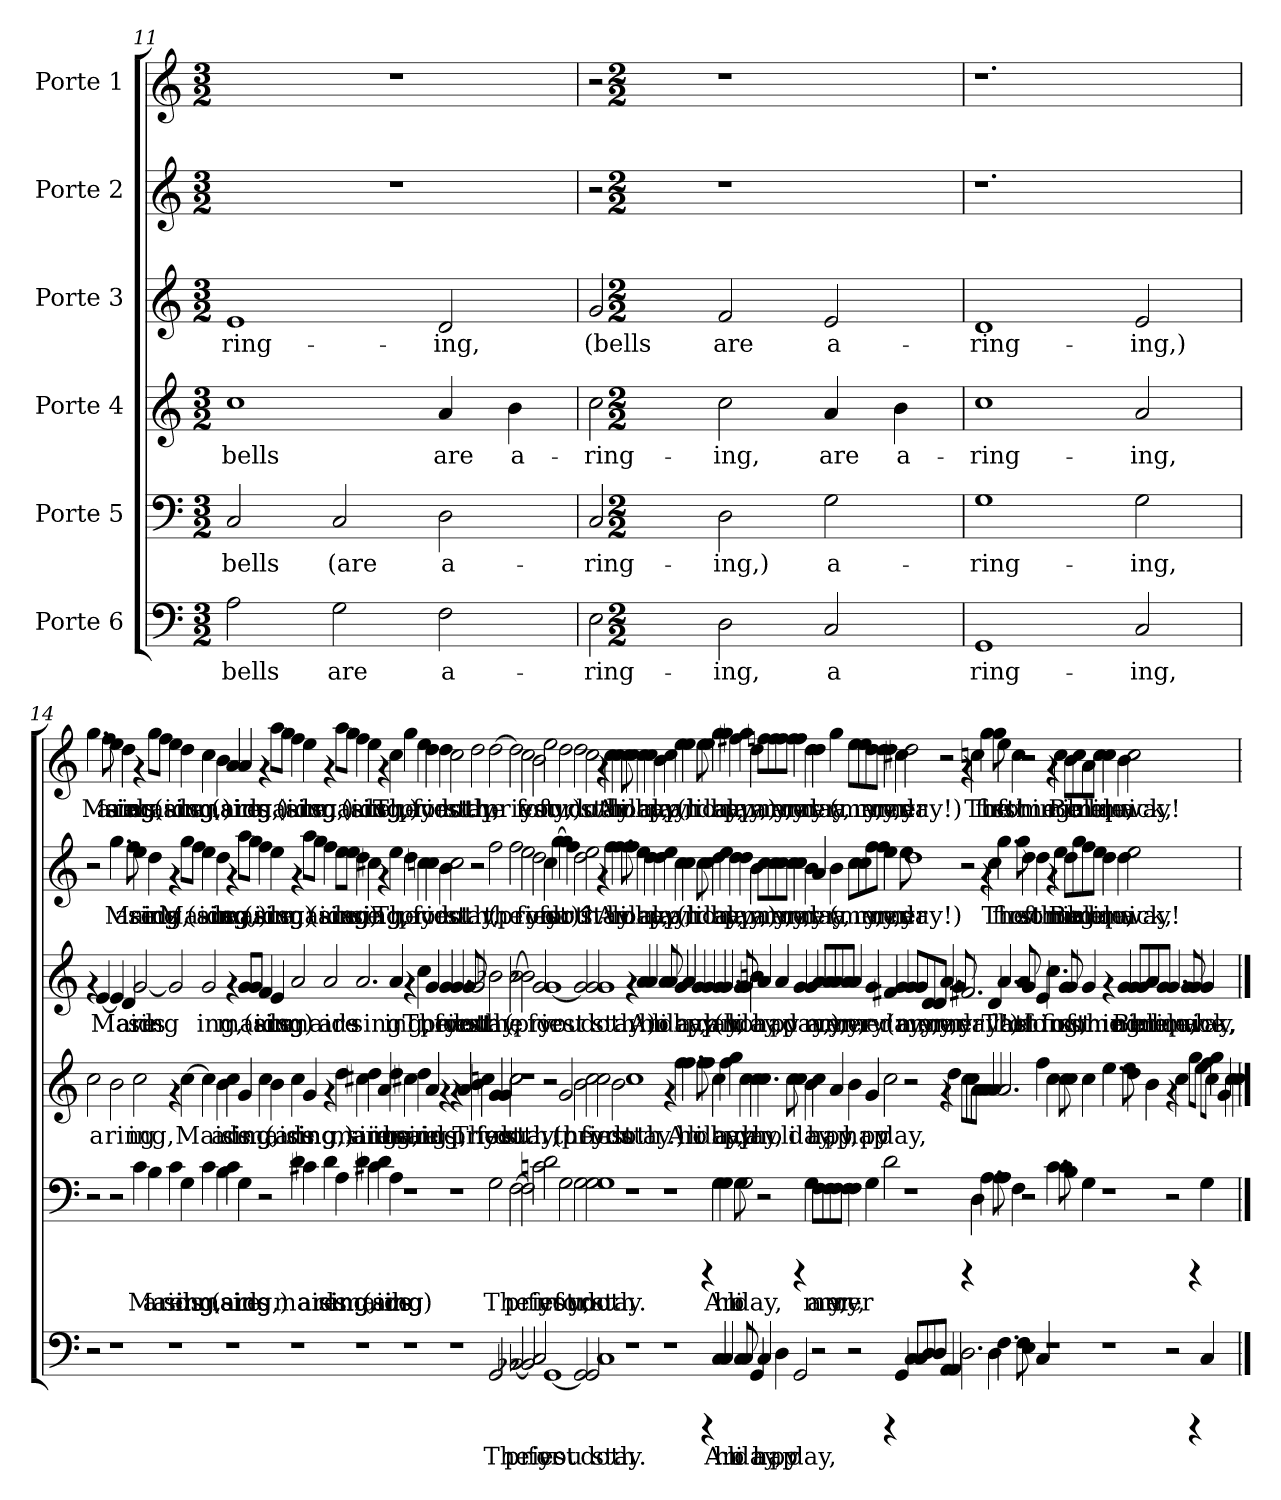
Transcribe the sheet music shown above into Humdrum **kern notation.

**kern	**text	**kern	**text	**kern	**text	**kern	**text	**kern	**text	**kern	**text
*part6	*part6	*part5	*part5	*part4	*part4	*part3	*part3	*part2	*part2	*part1	*part1
*staff6	*staff6	*staff5	*staff5	*staff4	*staff4	*staff3	*staff3	*staff2	*staff2	*staff1	*staff1
*I"Porte 6	*	*I"Porte 5	*	*I"Porte 4	*	*I"Porte 3	*	*I"Porte 2	*	*I"Porte 1	*
!!LO:PB:g=z
*clefF4	*	*clefF4	*	*clefG2	*	*clefG2	*	*clefG2	*	*clefG2	*
*M3/2	*	*M3/2	*	*M3/2	*	*M3/2	*	*M3/2	*	*M3/2	*
=11	=11	=11	=11	=11	=11	=11	=11	=11	=11	=11	=11
!	!LO:LY:b:cj	!	!LO:LY:b:cj	!	!LO:LY:b:cj	!	!LO:LY:b:cj	!	!	!	!
2A\	bells	2C/	bells	1cc	bells	1e	-ring-	1.r	.	1.r	.
!	!LO:LY:b:cj	!	!LO:LY:b:cj	!	!	!	!	!	!	!	!
2G\	are	2C/	(are	.	.	.	.	.	.	.	.
!	!LO:LY:b:cj	!	!LO:LY:b:cj	!	!LO:LY:b:cj	!	!LO:LY:b:cj	!	!	!	!
2F\	a-	2D\	a-	4a/	are	2d/	-ing,	.	.	.	.
!	!	!	!	!	!LO:LY:b:cj	!	!	!	!	!	!
.	.	.	.	4b\	a-	.	.	.	.	.	.
=12	=12	=12	=12	=12	=12	=12	=12	=12	=12	=12	=12
!	!LO:LY:b:cj	!	!LO:LY:b:cj	!	!LO:LY:b:cj	!	!LO:LY:b:cj	!	!	!	!
2E\	-ring-	2C/	-ring-	2cc\	-ring-	2g/	(bells	2r	.	2r	.
*M2/2	*	*M2/2	*	*M2/2	*	*M2/2	*	*M2/2	*	*M2/2	*
!	!LO:LY:b:cj	!	!LO:LY:b:cj	!	!LO:LY:b:cj	!	!LO:LY:b:cj	!	!	!	!
2D\	-ing,	2D\	-ing,)	2cc\	-ing,	2f/	are	1r	.	1r	.
!	!LO:LY:b:cj	!	!LO:LY:b:cj	!	!LO:LY:b:cj	!	!LO:LY:b:cj	!	!	!	!
2C/	a	2G\	a-	4a/	are	2e/	a-	.	.	.	.
!	!	!	!	!	!LO:LY:b:cj	!	!	!	!	!	!
.	.	.	.	4b\	a-	.	.	.	.	.	.
!!LO:LB:g=z
=13	=13	=13	=13	=13	=13	=13	=13	=13	=13	=13	=13
!	!LO:LY:b:cj	!	!LO:LY:b:cj	!	!LO:LY:b:cj	!	!LO:LY:b:cj	!	!	!	!
1GG	ring-	1G	-ring-	1cc	-ring-	1d	-ring-	1.r	.	1.r	.
!	!LO:LY:b:cj	!	!LO:LY:b:cj	!	!LO:LY:b:cj	!	!LO:LY:b:cj	!	!	!	!
2C/	-ing,	2G\	-ing,	2a/	-ing,	2e/	-ing,)	.	.	.	.
!!LO:LB:g=z
=14	=14	=14	=14	=14	=14	=14	=14	=14	=14	=14	=14
!	!	!	!	!	!LO:LY:b:cj	!	!	!	!	!	!LO:LY:b:cj
2r	.	2r	.	2cc\	a-	4rf	.	2r	.	4.gg\	Maids
!	!	!	!	!	!	!	!LO:LY:b:cj	!	!	!	!
.	.	.	.	.	.	[<4e/	Maids	.	.	.	.
!	!	!	!	!	!	!	!	!	!	!	!LO:LY:b:cj
.	.	.	.	.	.	.	.	.	.	8ff\	are
!	!	!	!	!	!LO:LY:a:cj	!	!LO:LY:a:cj	!	!LO:LY:b:cj	!	!LO:LY:a:cj
1r	.	2r	.	2b\	-ring-	4e/]	.	4.gg\	Maids	4ee\	sing-
!	!	!	!	!	!	!	!LO:LY:a:cj	!	!	!	!LO:LY:a:cj
.	.	.	.	.	.	4d/	are	.	.	4dd\	-ing,
!	!	!	!	!	!	!	!	!	!LO:LY:b:cj	!	!
.	.	.	.	.	.	.	.	8ff\	are	.	.
!	!	!	!LO:LY:b:cj	!	!LO:LY:a:cj	!	!LO:LY:a:cj	!	!LO:LY:b:cj	!	!
.	.	4c\	Maids	2cc\	-ing,	[<2g/	sing-	4ee\	sing-	4rf	.
!	!	!	!LO:LY:b:cj	!	!	!	!	!	!LO:LY:b:cj	!	!LO:LY:a:cj
.	.	4B\	are	.	.	.	.	4dd\	-ing,	8gg\L	maids
!	!	!	!	!	!	!	!	!	!	!	!LO:LY:a:cj
.	.	.	.	.	.	.	.	.	.	8ff\J	(are
!	!	!	!LO:LY:b:cj	!	!	!	!LO:LY:a:cj	!	!	!	!LO:LY:a:cj
1r	.	4c\	sing-	4rf	.	2g/]	-	4rf	.	4ee\	sing-
!	!	!	!LO:LY:b:cj	!	!LO:LY:a:cj	!	!	!	!LO:LY:b:cj	!	!LO:LY:a:cj
.	.	4G\	-ing,	[>4cc\	Maids	.	.	8gg\L	Maids	4dd\	-ing,)
!	!	!	!	!	!	!	!	!	!LO:LY:b:cj	!	!
.	.	.	.	.	.	.	.	8ff\J	(are	.	.
!	!	!	!LO:LY:b:cj	!	!LO:LY:a:cj	!	!LO:LY:a:cj	!	!LO:LY:b:cj	!	!LO:LY:a:cj
.	.	4c\	maids	4cc\]	.	2g/	ing,	4ee\	sing-	4cc\	maids
!	!	!	!LO:LY:b:cj	!	!LO:LY:a:cj	!	!	!	!LO:LY:b:cj	!	!LO:LY:a:cj
.	.	4B\	(are	4b\	are	.	.	4dd\	-ing,)	4b\	(are
!	!	!	!LO:LY:b:cj	!	!LO:LY:b:cj	!	!	!	!	!	!LO:LY:b:cj
1r	.	4c\	sing-	4cc\	sing-	4rf	.	4rf	.	4a/	sing-
!	!	!	!LO:LY:b:cj	!	!LO:LY:b:cj	!	!LO:LY:b:cj	!	!LO:LY:b:cj	!	!LO:LY:b:cj
.	.	4G\	-ing,)	4g/	-ing,	8g/L	maids	8aa\L	maids	4a/	-ing,)
!	!	!	!	!	!	!	!LO:LY:b:cj	!	!LO:LY:b:cj	!	!
.	.	.	.	.	.	8g/J	(are	8gg\J	(are	.	.
!	!	!	!	!	!LO:LY:b:cj	!	!LO:LY:b:cj	!	!LO:LY:b:cj	!	!
.	.	2r	.	4cc\	maids	4f/	sing-	4ff\	sing-	4rf	.
!	!	!	!	!	!LO:LY:b:cj	!	!LO:LY:b:cj	!	!LO:LY:b:cj	!	!LO:LY:b:cj
.	.	.	.	4b\	(are	4e/	-ing)	4ee\	-ing)	8aa\L	maids
!	!	!	!	!	!	!	!	!	!	!	!LO:LY:b:cj
.	.	.	.	.	.	.	.	.	.	8gg\J	(are
!	!	!	!LO:LY:b:cj	!	!LO:LY:a:cj	!	!LO:LY:a:cj	!	!	!	!LO:LY:a:cj
1r	.	4d\	maids	4cc\	sing-	2a/	maids	4rf	.	4ff\	sing-
!	!	!	!LO:LY:b:cj	!	!LO:LY:a:cj	!	!	!	!LO:LY:b:cj	!	!LO:LY:a:cj
.	.	4c#X\	are	4g/	-ing,)	.	.	8aa\L	maids	4ee\	-ing,)
!	!	!	!	!	!	!	!	!	!LO:LY:b:cj	!	!
.	.	.	.	.	.	.	.	8gg\J	(are	.	.
!	!	!	!LO:LY:b:cj	!	!	!	!LO:LY:a:cj	!	!LO:LY:b:cj	!	!
.	.	4d\	sing-	4rf	.	2a/	are	4ff\	sing-	4rf	.
!	!	!	!LO:LY:b:cj	!	!LO:LY:a:cj	!	!	!	!LO:LY:b:cj	!	!LO:LY:a:cj
.	.	4A\	-ing,	4dd\	maids	.	.	8ee\L	-ing)	8aa\L	maids
!	!	!	!	!	!	!	!	!	!LO:LY:b:cj	!	!LO:LY:a:cj
.	.	.	.	.	.	.	.	8ee\J	are	8gg\J	(are
!	!	!	!LO:LY:b:cj	!	!LO:LY:a:cj	!	!LO:LY:a:cj	!	!LO:LY:b:cj	!	!LO:LY:a:cj
1r	.	4d\	maids	4cc#X\	are	2.a/	sing-	4dd\	sing-	4ff\	sing-
!	!	!	!LO:LY:b:cj	!	!LO:LY:a:cj	!	!	!	!LO:LY:b:cj	!	!LO:LY:a:cj
.	.	4c#X\	(are	4dd\	sing-	.	.	4cc#X\	-ing,	4ee\	-ing,)
!	!	!	!LO:LY:b:cj	!	!LO:LY:a:cj	!	!	!	!	!	!
.	.	4d\	sing-	4a/	-ing,	.	.	4rf	.	4rf	.
!	!	!	!LO:LY:b:cj	!	!LO:LY:a:cj	!	!LO:LY:a:cj	!	!LO:LY:b:cj	!	!LO:LY:a:cj
.	.	4A\	-ing)	4dd\	maids	4a/	-ing,	4ee\	The	4cc\	The
!	!	!	!	!	!LO:LY:b:cj	!	!	!	!LO:LY:b:cj	!	!LO:LY:b:cj
1r	.	1r	.	4cc#X\	are	4rf	.	4dd\	priest	4gg\	priest
!	!	!	!	!	!LO:LY:b:cj	!	!LO:LY:b:cj	!	!LO:LY:b:cj	!	!LO:LY:b:cj
.	.	.	.	4dd\	sing-	4cc\	The	4cc\	for	4ee\	for
!	!	!	!	!	!LO:LY:b:cj	!	!LO:LY:b:cj	!	!LO:LY:b:cj	!	!LO:LY:b:cj
.	.	.	.	4a/	-ing,	4g/	priest	4cc\	you	4dd\	you
!	!	!	!	!	!	!	!LO:LY:b:cj	!	!LO:LY:b:cj	!	!LO:LY:b:cj
.	.	.	.	4rf	.	4g/	for	4b\	doth	4dd\	doth
!	!	!	!	!	!	!	!LO:LY:a:cj	!	!LO:LY:b:cj	!	!LO:LY:a:cj
1r	.	1r	.	4rf	.	4.g/	you	2cc\	stay,	2cc\	stay,
!	!	!	!	!	!LO:LY:a:cj	!	!	!	!	!	!
.	.	.	.	4a/	The	.	.	.	.	.	.
!	!	!	!	!	!	!	!LO:LY:a:cj	!	!	!	!
.	.	.	.	.	.	8g/	doth	.	.	.	.
!	!	!	!	!	!LO:LY:a:cj	!	!LO:LY:a:cj	!	!	!	!LO:LY:a:cj
.	.	.	.	4b\	priest	2g/	stay,	2r	.	2dd\	the
!	!	!	!	!	!LO:LY:a:cj	!	!	!	!	!	!
.	.	.	.	4cc\	for	.	.	.	.	.	.
!	!LO:LY:b:cj	!	!LO:LY:b:cj	!	!LO:LY:a:cj	!	!LO:LY:a:cj	!	!LO:LY:b:cj	!	!LO:LY:a:cj
2GG/	The	2G\	The	4g/	you	2b-X\	the	2ff\	the	[>2dd\	priest
!	!	!	!	!	!LO:LY:a:cj	!	!	!	!	!	!
.	.	.	.	4g/	doth	.	.	.	.	.	.
!	!LO:LY:b:cj	!	!LO:LY:b:cj	!	!LO:LY:a:cj	!	!LO:LY:a:cj	!	!LO:LY:b:cj	!	!LO:LY:a:cj
[<2BB-X/	priest	[>2F\	priest	2cc\	stay,	[>2b-\	(priest	2ff\	(priest	2dd\]	.
!	!LO:LY:b:cj	!	!LO:LY:b:cj	!	!	!	!LO:LY:b:cj	!	!LO:LY:b:cj	!	!LO:LY:b:cj
2BB-X/]	.	2F\]	.	1r	.	2b-X\]	.	2ee\	for	2cc\	for
!	!LO:LY:b:cj	!	!LO:LY:b:cj	!	!	!	!LO:LY:b:cj	!	!LO:LY:b:cj	!	!LO:LY:b:cj
2C/	for	2c\	fir	.	.	2g/	for	2dd\	you)	2b\	you,)
!	!LO:LY:b:cj	!	!LO:LY:b:cj	!	!	!	!LO:LY:a:cj	!	!LO:LY:b:cj	!	!LO:LY:a:cj
[<1GG	you	2d\	you,	2r	.	[<1g	you	4cc\	for	2ee\	for
!	!	!	!	!	!	!	!	!	!LO:LY:b:cj	!	!
.	.	.	.	.	.	.	.	[>4gg\	you	.	.
!	!	!	!LO:LY:b:cj	!	!LO:LY:a:cj	!	!	!	!LO:LY:b:cj	!	!LO:LY:a:cj
.	.	2G\	for	2g/	the	.	.	4gg\]	.	2dd\	you
!	!	!	!	!	!	!	!	!	!LO:LY:b:cj	!	!
.	.	.	.	.	.	.	.	4ff\	doth	.	.
!	!LO:LY:b:cj	!	!LO:LY:b:cj	!	!LO:LY:a:cj	!	!LO:LY:a:cj	!	!LO:LY:b:cj	!	!LO:LY:a:cj
2GG/]	.	2G\	you	2b\	(priest	2g/]	.	2dd\	^	2dd\	doth
!	!LO:LY:b:cj	!	!LO:LY:b:cj	!	!LO:LY:a:cj	!	!LO:LY:a:cj	!	!LO:LY:b:cj	!	!LO:LY:a:cj
2GG/	doth	2G\	doth	2cc\	for	2g/	doth	2ee\	stay.	2cc\	stay.
!	!LO:LY:b:cj	!	!LO:LY:b:cj	!	!LO:LY:a:cj	!	!LO:LY:a:cj	!	!	!	!
1C	stay.	1G	stay.	2cc\	you	1g	stay.)	4rf	.	4rf	.
!	!	!	!	!	!	!	!	!	!LO:LY:b:cj	!	!LO:LY:a:cj
.	.	.	.	.	.	.	.	4ff\	An	4cc\	An
!	!	!	!	!	!LO:LY:a:cj	!	!	!	!LO:LY:b:cj	!	!LO:LY:a:cj
.	.	.	.	2b\	doth	.	.	4.ff\	ho-	4.cc\	ho-
!	!	!	!	!	!	!	!	!	!LO:LY:b:cj	!	!LO:LY:a:cj
.	.	.	.	.	.	.	.	8ff\	-li-	8cc\	-li-
!	!	!	!	!	!LO:LY:a:cj	!	!	!	!LO:LY:b:cj	!	!LO:LY:a:cj
1r	.	1r	.	1cc	stay.)	4rf	.	4ff\	-day,	4cc\	-day,
!	!	!	!	!	!	!	!LO:LY:a:cj	!	!LO:LY:b:cj	!	!LO:LY:a:cj
.	.	.	.	.	.	4a/	An	4ee\	a	4cc\	a
!	!	!	!	!	!	!	!LO:LY:a:cj	!	!LO:LY:b:cj	!	!LO:LY:a:cj
.	.	.	.	.	.	4.a/	ho-	4dd\	hap-	4cc\	hap-
!	!	!	!	!	!	!	!	!	!LO:LY:b:cj	!	!LO:LY:a:cj
.	.	.	.	.	.	.	.	4dd\	-py	4b\	-py
!	!	!	!	!	!	!	!LO:LY:a:cj	!	!	!	!
.	.	.	.	.	.	8a/	-li-	.	.	.	.
!	!	!	!	!	!	!	!LO:LY:b:cj	!	!LO:LY:b:cj	!	!LO:LY:b:cj
1r	.	1r	.	4rf	.	4a/	-day,	4ee\	day,	4cc\	day,
!	!	!	!	!	!LO:LY:b:cj	!	!LO:LY:b:cj	!	!LO:LY:b:cj	!	!LO:LY:b:cj
.	.	.	.	4ff\	An	4g/	a	4cc\	an	4ee\	an
!	!	!	!	!	!LO:LY:b:cj	!	!LO:LY:b:cj	!	!LO:LY:b:cj	!	!LO:LY:b:cj
.	.	.	.	4.ff\	ho-	4a/	hap-	4.cc\	(ho-	4.ee\	(ho-
!	!	!	!	!	!	!	!LO:LY:b:cj	!	!	!	!
.	.	.	.	.	.	4g/	-py	.	.	.	.
!	!	!	!	!	!LO:LY:b:cj	!	!	!	!LO:LY:b:cj	!	!LO:LY:b:cj
.	.	.	.	8ff\	-li-	.	.	8cc\	-li-	8ee\	-li-
!	!	!	!	!	!LO:LY:a:cj	!	!LO:LY:a:cj	!	!LO:LY:b:cj	!	!LO:LY:a:cj
4rCCC	.	4rCCC	.	4ff\	-day,	4g/	day,	4cc\	-day,	4ee\	-day,
!	!LO:LY:b:cj	!	!LO:LY:b:cj	!	!LO:LY:a:cj	!	!LO:LY:a:cj	!	!LO:LY:b:cj	!	!LO:LY:a:cj
4C/	An	4G\	An	4cc\	a	4g/	an	4dd\	a	4gg\	a
!	!LO:LY:b:cj	!	!LO:LY:b:cj	!	!LO:LY:a:cj	!	!LO:LY:a:cj	!	!LO:LY:b:cj	!	!LO:LY:a:cj
4.C/	ho-	4.G\	ho-	4ff\	hap-	4.g/	(ho-	4ee\	hap-	4gg\	hap-
!	!	!	!	!	!LO:LY:a:cj	!	!	!	!LO:LY:b:cj	!	!LO:LY:a:cj
.	.	.	.	4gg\	-py	.	.	4dd\	-py	4ff#X\	-py
!	!LO:LY:b:cj	!	!LO:LY:b:cj	!	!	!	!LO:LY:a:cj	!	!	!	!
8C/	-li-	8G\	-li-	.	.	8g/	-li-	.	.	.	.
!	!LO:LY:b:cj	!	!LO:LY:b:cj	!	!LO:LY:a:cj	!	!LO:LY:a:cj	!	!LO:LY:b:cj	!	!LO:LY:a:cj
4C/	-day,	2G\	-day,	4cc\	day,	4g/	-day,	4dd\	day,)	4gg\	day,)
!	!LO:LY:b:cj	!	!	!	!LO:LY:a:cj	!	!LO:LY:a:cj	!	!LO:LY:b:cj	!	!LO:LY:a:cj
4GG/	a	.	.	4cc\	an	4b\	a	4b\	a	4dd\	a
!	!LO:LY:b:cj	!	!	!	!LO:LY:a:cj	!	!LO:LY:a:cj	!	!LO:LY:b:cj	!	!LO:LY:a:cj
4C/	hap-	2r	.	4.cc\	ho-	4a/	hap-	8cc\L	mer-	8ff\L	mer-
!	!	!	!	!	!	!	!	!	!LO:LY:b:cj	!	!LO:LY:a:cj
.	.	.	.	.	.	.	.	8cc\	-ry,	8ff\	-ry,
!	!LO:LY:b:cj	!	!	!	!	!	!LO:LY:a:cj	!	!LO:LY:b:cj	!	!LO:LY:a:cj
4D\	-py	.	.	.	.	4a/	-py	8cc\	mer-	8ff\	mer-
!	!	!	!	!	!LO:LY:a:cj	!	!	!	!LO:LY:b:cj	!	!LO:LY:a:cj
.	.	.	.	8cc\	-li-	.	.	8cc\J	-ry,	8ff\J	-ry
!	!LO:LY:b:cj	!	!	!	!LO:LY:a:cj	!	!LO:LY:a:cj	!	!LO:LY:b:cj	!	!LO:LY:a:cj
2GG/	day,	4rCCC	.	4cc\	-day,	4g/	day,)	4cc\	mer-	4ff\	mer-
!	!	!	!LO:LY:b:cj	!	!LO:LY:a:cj	!	!LO:LY:a:cj	!	!LO:LY:b:cj	!	!LO:LY:a:cj
.	.	4G\	a	4b\	a	4g/	a	4b\	-ry	4dd\	-ry
!	!	!	!LO:LY:b:cj	!	!LO:LY:a:cj	!	!LO:LY:a:cj	!	!LO:LY:b:cj	!	!LO:LY:a:cj
2r	.	8F\L	mer-	4cc\	hap-	8a/L	mer-	4a/	day,	4dd\	day,
!	!	!	!LO:LY:b:cj	!	!	!	!LO:LY:a:cj	!	!	!	!
.	.	8F\	-ry,	.	.	8a/	-ry,	.	.	.	.
!	!	!	!LO:LY:b:cj	!	!LO:LY:a:cj	!	!LO:LY:a:cj	!	!LO:LY:b:cj	!	!LO:LY:a:cj
.	.	8F\	mer-	4a/	-py,	8a/	mer-	4b\	a	4gg\	a
!	!	!	!LO:LY:b:cj	!	!	!	!LO:LY:a:cj	!	!	!	!
.	.	8F\J	-ry,	.	.	8a/J	-ry,	.	.	.	.
!	!	!	!	!	!LO:LY:a:cj	!	!LO:LY:a:cj	!	!LO:LY:b:cj	!	!LO:LY:a:cj
2r	.	4F\	.	4b\	hap-	4a/	mer-	8cc\L	(mer-	8ee\L	(mer-
!	!	!	!	!	!	!	!	!	!LO:LY:b:cj	!	!LO:LY:a:cj
.	.	.	.	.	.	.	.	8cc\	-ry,	8ee\	-ry,
!	!	!	!	!	!LO:LY:a:cj	!	!LO:LY:a:cj	!	!LO:LY:b:cj	!	!LO:LY:a:cj
.	.	4G\	.	4g/	-py	4g/	-ry	8ff\	mer-	8dd\	mer-
!	!	!	!	!	!	!	!	!	!LO:LY:b:cj	!	!LO:LY:a:cj
.	.	.	.	.	.	.	.	8ff\J	-ry,	8dd\J	-ry,
!	!	!	!	!	!LO:LY:a:cj	!	!LO:LY:a:cj	!	!LO:LY:b:cj	!	!LO:LY:a:cj
4rCCC	.	2d\	.	2cc\	day,	4f#X/	day,	4.ee\	mer-	4dd\	mer-
!	!	!	!	!	!	!	!LO:LY:a:cj	!	!	!	!LO:LY:a:cj
4GG/	.	.	.	.	.	4g/	a	.	.	4cc#X\	-ry
!	!	!	!	!	!	!	!	!	!LO:LY:b:cj	!	!
.	.	.	.	.	.	.	.	8ee\	-ry	.	.
!	!	!	!	!	!	!	!LO:LY:a:cj	!	!LO:LY:b:cj	!	!LO:LY:a:cj
8C/L	.	1r	.	2r	.	8g/L	(mer-	1dd	day!)	2dd\	day!)
!	!	!	!	!	!	!	!LO:LY:a:cj	!	!	!	!
8C/	.	.	.	.	.	8g/	-ry,	.	.	.	.
!	!	!	!	!	!	!	!LO:LY:a:cj	!	!	!	!
8D/	.	.	.	.	.	8d/	mer-	.	.	.	.
!	!	!	!	!	!	!	!LO:LY:a:cj	!	!	!	!
8D/J	.	.	.	.	.	8d/J	-ry,	.	.	.	.
!	!	!	!	!	!	!	!LO:LY:a:cj	!	!	!	!
4AA/	.	.	.	4rf	.	4.a/	mer-	.	.	2r	.
4AA/	.	.	.	4dd\	.	.	.	.	.	.	.
!	!	!	!	!	!	!	!LO:LY:a:cj	!	!	!	!
.	.	.	.	.	.	8g/	-ry	.	.	.	.
!	!	!	!	!	!	!	!LO:LY:a:cj	!	!	!	!
2.D\	.	4rCCC	.	8cc\L	.	2.f#X/	day!)	2r	.	4rf	.
.	.	.	.	8cc\	.	.	.	.	.	.	.
!	!	!	!	!	!	!	!	!	!	!	!LO:LY:a:cj
.	.	4D\	.	8a\	.	.	.	.	.	4cc\	The
.	.	.	.	8a\J	.	.	.	.	.	.	.
!	!	!	!	!	!	!	!	!	!	!	!LO:LY:a:cj
.	.	4.A\	.	4a/	.	.	.	4rf	.	4.gg\	first
!	!	!	!	!	!	!	!LO:LY:a:cj	!	!LO:LY:b:cj	!	!
4D\	.	.	.	4a/	.	4d/	The	4cc\	The	.	.
!	!	!	!	!	!	!	!	!	!	!	!LO:LY:a:cj
.	.	8A\	.	.	.	.	.	.	.	8gg\	of
!	!	!	!	!	!	!	!LO:LY:a:cj	!	!LO:LY:b:cj	!	!LO:LY:a:cj
4.F\	.	4A\	.	2.a/	.	4.a/	last	4.gg\	first	4ee\	some-
!	!	!	!	!	!	!	!	!	!	!	!LO:LY:a:cj
.	.	4F\	.	.	.	.	.	.	.	4cc\	-thing.
!	!	!	!	!	!	!	!LO:LY:a:cj	!	!LO:LY:b:cj	!	!
8F\	.	.	.	.	.	8a/	of	8gg\	of	.	.
!	!	!	!	!	!	!	!LO:LY:a:cj	!	!LO:LY:b:cj	!	!
4E\	.	2r	.	.	.	4g/	no-	4dd\	some-	2r	.
!	!	!	!	!	!	!	!LO:LY:a:cj	!	!LO:LY:b:cj	!	!
4C/	.	.	.	4ff\	.	4e/	-thing,	4dd\	-thing.	.	.
!	!	!	!	!	!	!	!LO:LY:a:cj	!	!	!	!
1r	.	4.c\	.	4.cc\	.	4.cc\	first	4rf	.	4rf	.
!	!	!	!	!	!	!	!	!	!LO:LY:b:cj	!	!LO:LY:a:cj
.	.	.	.	.	.	.	.	4ee\	Be	4cc\	Be
!	!	!	!	!	!	!	!LO:LY:a:cj	!	!	!	!
.	.	8c\	.	8cc\	.	8g/	of	.	.	.	.
!	!	!	!	!	!	!	!LO:LY:a:cj	!	!LO:LY:b:cj	!	!LO:LY:a:cj
.	.	4B\	.	4cc\	.	4g/	some-	8dd\L	nim-	8b\L	nim-
!	!	!	!	!	!	!	!	!	!LO:LY:b:cj	!	!LO:LY:a:cj
.	.	.	.	.	.	.	.	8gg\	-ble,	8cc\	-ble,
!	!	!	!	!	!	!	!LO:LY:a:cj	!	!LO:LY:b:cj	!	!LO:LY:a:cj
.	.	4G\	.	4cc\	.	4g/	-thing.	8ff\	nim-	8a\	nim-
!	!	!	!	!	!	!	!	!	!LO:LY:b:cj	!	!LO:LY:a:cj
.	.	.	.	.	.	.	.	8ee\J	-ble,	8cc\J	-ble,
!	!	!	!	!	!	!	!	!	!LO:LY:b:cj	!	!LO:LY:a:cj
1r	.	1r	.	4.ee\	.	4rf	.	4dd\	quick,	4cc\	quick,
!	!	!	!	!	!	!	!LO:LY:a:cj	!	!LO:LY:b:cj	!	!LO:LY:a:cj
.	.	.	.	.	.	4g/	Be	4dd\	a-	4b\	a-
.	.	.	.	8ee\	.	.	.	.	.	.	.
!	!	!	!	!	!	!	!LO:LY:a:cj	!	!LO:LY:b:cj	!	!LO:LY:a:cj
.	.	.	.	4dd\	.	8g/L	nim-	2ee\	-way!	2cc\	-way!
!	!	!	!	!	!	!	!LO:LY:a:cj	!	!	!	!
.	.	.	.	.	.	8g/	-ble,	.	.	.	.
!	!	!	!	!	!	!	!LO:LY:a:cj	!	!	!	!
.	.	.	.	4b\	.	8a/	nim-	.	.	.	.
!	!	!	!	!	!	!	!LO:LY:a:cj	!	!	!	!
.	.	.	.	.	.	8g/J	-ble,	.	.	.	.
!	!	!	!	!	!	!	!LO:LY:a:cj	!	!	!	!
2r	.	2r	.	4rf	.	4.g/	quick,	0ryy	.	0ryy	.
.	.	.	.	4cc\	.	.	.	.	.	.	.
!	!	!	!	!	!	!	!LO:LY:a:cj	!	!	!	!
.	.	.	.	.	.	8g/	a-	.	.	.	.
!	!	!	!	!	!	!	!LO:LY:a:cj	!	!	!	!
4rCCC	.	4rCCC	.	8gg\L	.	4g/	-way,	.	.	.	.
.	.	.	.	8ee\J	.	.	.	.	.	.	.
!	!	!	!	!	!	!	!LO:LY:a:cj	!	!	!	!
4C/	.	4G\	.	8ff\L	.	4g/	be	.	.	.	.
.	.	.	.	8cc\J	.	.	.	.	.	.	.
1ryy	.	1ryy	.	4gg\	.	1ryy	.	.	.	.	.
.	.	.	.	4g/	.	.	.	.	.	.	.
.	.	.	.	4cc\	.	.	.	.	.	.	.
.	.	.	.	4cc\	.	.	.	.	.	.	.
==	=	==	=	==	=	==	=	=	=	=	=
*-	*-	*-	*-	*-	*-	*-	*-	*-	*-	*-	*-
